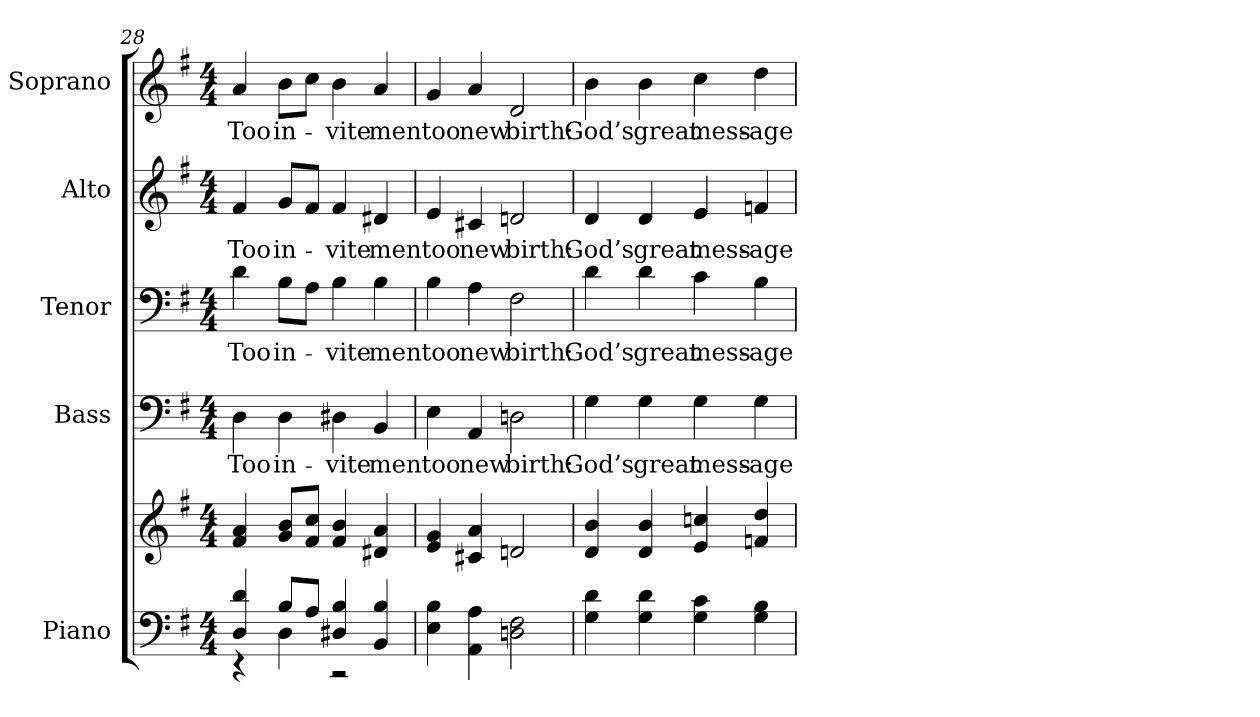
**kern	**kern	**kern	**text	**kern	**text	**kern	**text	**kern	**text
*part5	*part5	*part4	*part4	*part3	*part3	*part2	*part2	*part1	*part1
*staff6	*staff5	*staff4	*staff4	*staff3	*staff3	*staff2	*staff2	*staff1	*staff1
*I"Piano	*	*I"Bass	*	*I"Tenor	*	*I"Alto	*	*I"Soprano	*
*I'Pno.	*	*I'B.	*	*I'T.	*	*I'A.	*	*I'S.	*
*clefF4	*clefG2	*clefF4	*	*clefF4	*	*clefG2	*	*clefG2	*
*k[f#]	*k[f#]	*k[f#]	*	*k[f#]	*	*k[f#]	*	*k[f#]	*
*G:	*G:	*G:	*	*G:	*	*G:	*	*G:	*
*M4/4	*M4/4	*M4/4	*	*M4/4	*	*M4/4	*	*M4/4	*
=28	=28	=28	=28	=28	=28	=28	=28	=28	=28
*^	*	*	*	*	*	*	*	*	*
!	!	!	!	!LO:LY:b:color=#000000	!	!	!	!	!	!
!	!	!	!	!	!	!LO:LY:b:color=#000000	!	!	!	!
!	!	!	!	!	!	!	!	!LO:LY:b:color=#000000	!	!
!	!	!	!	!	!	!	!	!	!	!LO:LY:b:color=#000000
4Di/ 4di	4r	4f#i/ 4ai	4Di\	Too	4di\	Too	4f#i/	Too	4ai/	Too
!	!	!	!	!LO:LY:b:color=#000000	!	!	!	!	!	!
!	!	!	!	!	!	!LO:LY:b:color=#000000	!	!	!	!
!	!	!	!	!	!	!	!	!LO:LY:b:color=#000000	!	!
!	!	!	!	!	!	!	!	!	!	!LO:LY:b:color=#000000
8Bi/L	4Di\	8gi/ 8biL	4Di\	in-	8Bi\L	in-	8gi/L	in-	8bi\L	in-
8Ai/J	.	8f#i/ 8cciJ	.	.	8Ai\J	.	8f#i/J	.	8cci\J	.
!	!	!	!	!LO:LY:b:color=#000000	!	!	!	!	!	!
!	!	!	!	!	!	!LO:LY:b:color=#000000	!	!	!	!
!	!	!	!	!	!	!	!	!LO:LY:b:color=#000000	!	!
!	!	!	!	!	!	!	!	!	!	!LO:LY:b:color=#000000
4D#Xi/ 4Bi	2r	4f#i/ 4bi	4D#Xi\	-vite	4Bi\	-vite	4f#i/	-vite	4bi\	-vite
!	!	!	!	!LO:LY:b:color=#000000	!	!	!	!	!	!
!	!	!	!	!	!	!LO:LY:b:color=#000000	!	!	!	!
!	!	!	!	!	!	!	!	!LO:LY:b:color=#000000	!	!
!	!	!	!	!	!	!	!	!	!	!LO:LY:b:color=#000000
4BBi/ 4Bi	.	4d#Xi/ 4ai	4BBi/	men	4Bi\	men	4d#Xi/	men	4ai/	men
*v	*v	*	*	*	*	*	*	*	*	*
!!LO:PB:g=z
=29	=29	=29	=29	=29	=29	=29	=29	=29	=29
!	!	!	!LO:LY:b:color=#000000	!	!	!	!	!	!
!	!	!	!	!	!LO:LY:b:color=#000000	!	!	!	!
!	!	!	!	!	!	!	!LO:LY:b:color=#000000	!	!
!	!	!	!	!	!	!	!	!	!LO:LY:b:color=#000000
4Ei\ 4Bi	4ei/ 4gi	4Ei\	too	4Bi\	too	4ei/	too	4gi/	too
!	!	!	!LO:LY:b:color=#000000	!	!	!	!	!	!
!	!	!	!	!	!LO:LY:b:color=#000000	!	!	!	!
!	!	!	!	!	!	!	!LO:LY:b:color=#000000	!	!
!	!	!	!	!	!	!	!	!	!LO:LY:b:color=#000000
4AAi\ 4Ai	4c#Xi/ 4ai	4AAi/	new	4Ai\	new	4c#Xi/	new	4ai/	new
!	!	!	!LO:LY:b:color=#000000	!	!	!	!	!	!
!	!	!	!	!	!LO:LY:b:color=#000000	!	!	!	!
!	!	!	!	!	!	!	!LO:LY:b:color=#000000	!	!
!	!	!	!	!	!	!	!	!	!LO:LY:b:color=#000000
2Dni\ 2F#i	2dni/	2Dni\	birth:	2F#i\	birth:	2dni/	birth:	2di/	birth:
=30	=30	=30	=30	=30	=30	=30	=30	=30	=30
!	!	!	!LO:LY:b:color=#000000	!	!	!	!	!	!
!	!	!	!	!	!LO:LY:b:color=#000000	!	!	!	!
!	!	!	!	!	!	!	!LO:LY:b:color=#000000	!	!
!	!	!	!	!	!	!	!	!	!LO:LY:b:color=#000000
4Gi\ 4di	4di/ 4bi	4Gi\	God’s	4di\	God’s	4di/	God’s	4bi\	God’s
!	!	!	!LO:LY:b:color=#000000	!	!	!	!	!	!
!	!	!	!	!	!LO:LY:b:color=#000000	!	!	!	!
!	!	!	!	!	!	!	!LO:LY:b:color=#000000	!	!
!	!	!	!	!	!	!	!	!	!LO:LY:b:color=#000000
4Gi\ 4di	4di/ 4bi	4Gi\	great	4di\	great	4di/	great	4bi\	great
!	!	!	!LO:LY:b:color=#000000	!	!	!	!	!	!
!	!	!	!	!	!LO:LY:b:color=#000000	!	!	!	!
!	!	!	!	!	!	!	!LO:LY:b:color=#000000	!	!
!	!	!	!	!	!	!	!	!	!LO:LY:b:color=#000000
4Gi\ 4ci	4ei/ 4ccni	4Gi\	mess-	4ci\	mess-	4ei/	mess-	4cci\	mess-
!	!	!	!LO:LY:b:color=#000000	!	!	!	!	!	!
!	!	!	!	!	!LO:LY:b:color=#000000	!	!	!	!
!	!	!	!	!	!	!	!LO:LY:b:color=#000000	!	!
!	!	!	!	!	!	!	!	!	!LO:LY:b:color=#000000
4Gi\ 4Bi	4fni/ 4ddi	4Gi\	-age	4Bi\	-age	4fni/	-age	4ddi\	-age
=	=	=	=	=	=	=	=	=	=
*-	*-	*-	*-	*-	*-	*-	*-	*-	*-
